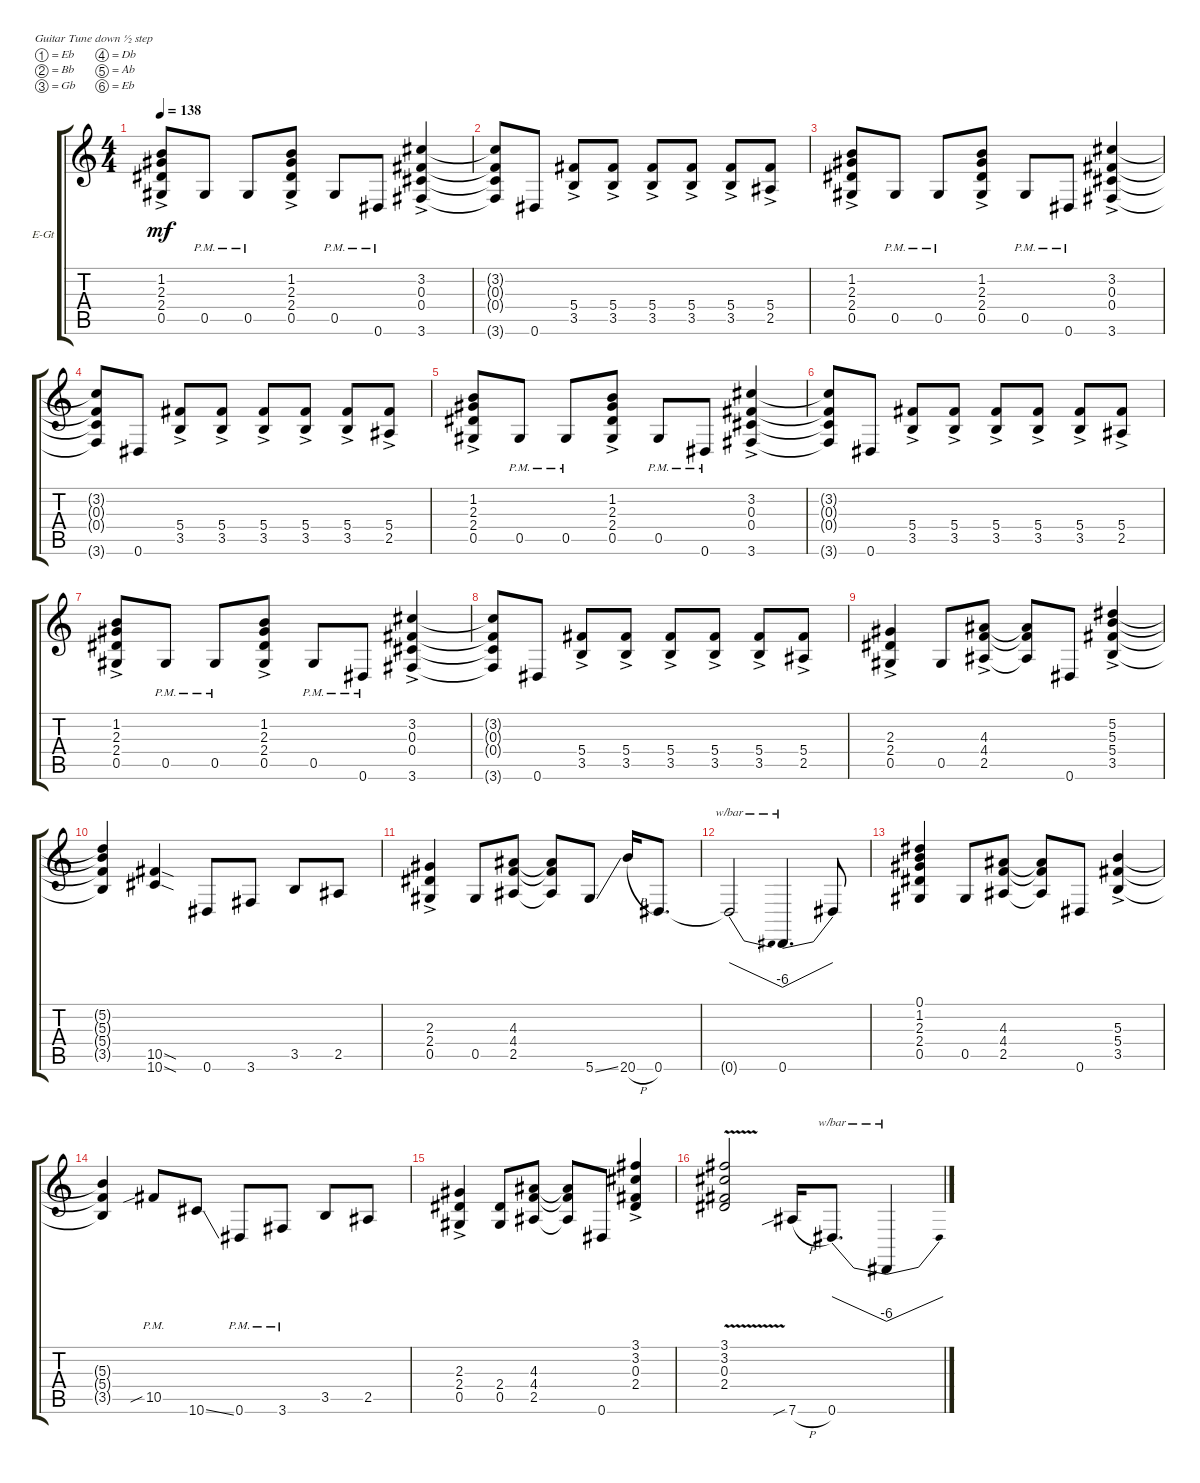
\bracketExtendMode groupsimilarinstruments
\firstSystemTrackNameOrientation horizontal
\otherSystemsTrackNameOrientation horizontal
\track ("Eddie Van Halen" "E-Gt") {instrument distortionguitar}
\staff {score tabs}
\tuning (Eb4 Bb3 Gb3 Db3 Ab2 Eb2)
\ts (4 4)
\tempo 138
\clef g2
\ks c
(0.5{ac} 2.4{ac} 2.3{ac} 1.2{ac}).8{dy mf} 0.5{pm}.8 0.5{pm}.8 (0.5{ac} 2.4{ac} 2.3{ac} 1.2{ac}).8 0.5{pm}.8 0.6{pm}.8 (3.6{ac} 0.4{ac} 0.3{ac} 3.2{ac}).4 |
(3.6{t} 0.4{t} 0.3{t} 3.2{t}).8 0.6.8 (3.5{ac} 5.4{ac}).8 (3.5{ac} 5.4{ac}).8 (3.5{ac} 5.4{ac}).8 (3.5{ac} 5.4{ac}).8 (3.5{ac} 5.4{ac}).8 (2.5{ac} 5.4{ac}).8 |
(0.5{ac} 2.4{ac} 2.3{ac} 1.2{ac}).8 0.5{pm}.8 0.5{pm}.8 (0.5{ac} 2.4{ac} 2.3{ac} 1.2{ac}).8 0.5{pm}.8 0.6{pm}.8 (3.6{ac} 0.4{ac} 0.3{ac} 3.2{ac}).4 |
(3.6{t} 0.4{t} 0.3{t} 3.2{t}).8 0.6.8 (3.5{ac} 5.4{ac}).8 (3.5{ac} 5.4{ac}).8 (3.5{ac} 5.4{ac}).8 (3.5{ac} 5.4{ac}).8 (3.5{ac} 5.4{ac}).8 (2.5{ac} 5.4{ac}).8 |
(0.5{ac} 2.4{ac} 2.3{ac} 1.2{ac}).8 0.5{pm}.8 0.5{pm}.8 (0.5{ac} 2.4{ac} 2.3{ac} 1.2{ac}).8 0.5{pm}.8 0.6{pm}.8 (3.6{ac} 0.4{ac} 0.3{ac} 3.2{ac}).4 |
(3.6{t} 0.4{t} 0.3{t} 3.2{t}).8 0.6.8 (3.5{ac} 5.4{ac}).8 (3.5{ac} 5.4{ac}).8 (3.5{ac} 5.4{ac}).8 (3.5{ac} 5.4{ac}).8 (3.5{ac} 5.4{ac}).8 (2.5{ac} 5.4{ac}).8 |
(0.5{ac} 2.4{ac} 2.3{ac} 1.2{ac}).8 0.5{pm}.8 0.5{pm}.8 (0.5{ac} 2.4{ac} 2.3{ac} 1.2{ac}).8 0.5{pm}.8 0.6{pm}.8 (3.6{ac} 0.4{ac} 0.3{ac} 3.2{ac}).4 |
(3.6{t} 0.4{t} 0.3{t} 3.2{t}).8 0.6.8 (3.5{ac} 5.4{ac}).8 (3.5{ac} 5.4{ac}).8 (3.5{ac} 5.4{ac}).8 (3.5{ac} 5.4{ac}).8 (3.5{ac} 5.4{ac}).8 (2.5{ac} 5.4{ac}).8 |
(0.5{ac} 2.4{ac} 2.3{ac}).4 0.5.8 (2.5{ac} 4.4{ac} 4.3{ac}).8 (2.5{t} 4.4{t} 4.3{t}).8 0.6.8 (3.5{ac} 5.4{ac} 5.3{ac} 5.2{ac}).4 |
(5.2{t} 5.3{t} 5.4{t} 3.5{t}).4 (10.5{sod} 10.6{sod}).4 0.6.8 3.6.8 3.5.8 2.5.8 |
(0.5{ac} 2.4{ac} 2.3{ac}).4 0.5.8 (2.5 4.4 4.3).8 (2.5{t} 4.4{t} 4.3{t}).8 5.6{ss}.8 20.6{h}.16 0.6.8{d} |
0.6{t}.2{tbe (dive default 0 0 59.4 -24)} 0.6.4{d tbe (dive default 0 -24 60 0)} 0.6{t}.8 |
(0.5 2.4 2.3 1.2 0.1).4 0.5.8 (2.5 4.4 4.3).8 (2.5{t} 4.4{t} 4.3{t}).8 0.6.8 (3.5{ac} 5.4{ac} 5.3{ac}).4 |
(5.3{t} 5.4{t} 3.5{t}).4 10.5{sib pm}.8 10.6{ss}.8 0.6{pm}.8 3.6{pm}.8 3.5.8 2.5.8 |
(2.3{ac} 2.4{ac} 0.5{ac}).4 (2.4 0.5).8 (2.5 4.4 4.3).8 (4.3{t} 4.4{t} 2.5{t}).8 0.6.8 (3.1{ac} 3.2{ac} 0.3{ac} 2.4{ac}).4 |
(3.1{v} 3.2{v} 0.3{v} 2.4{v}).2 7.6{sib h}.16 0.6.8{d tbe (dive default 0 0 60 -24)} 0.6{t}.4{tbe (dive default 0 -24 60 0)}
